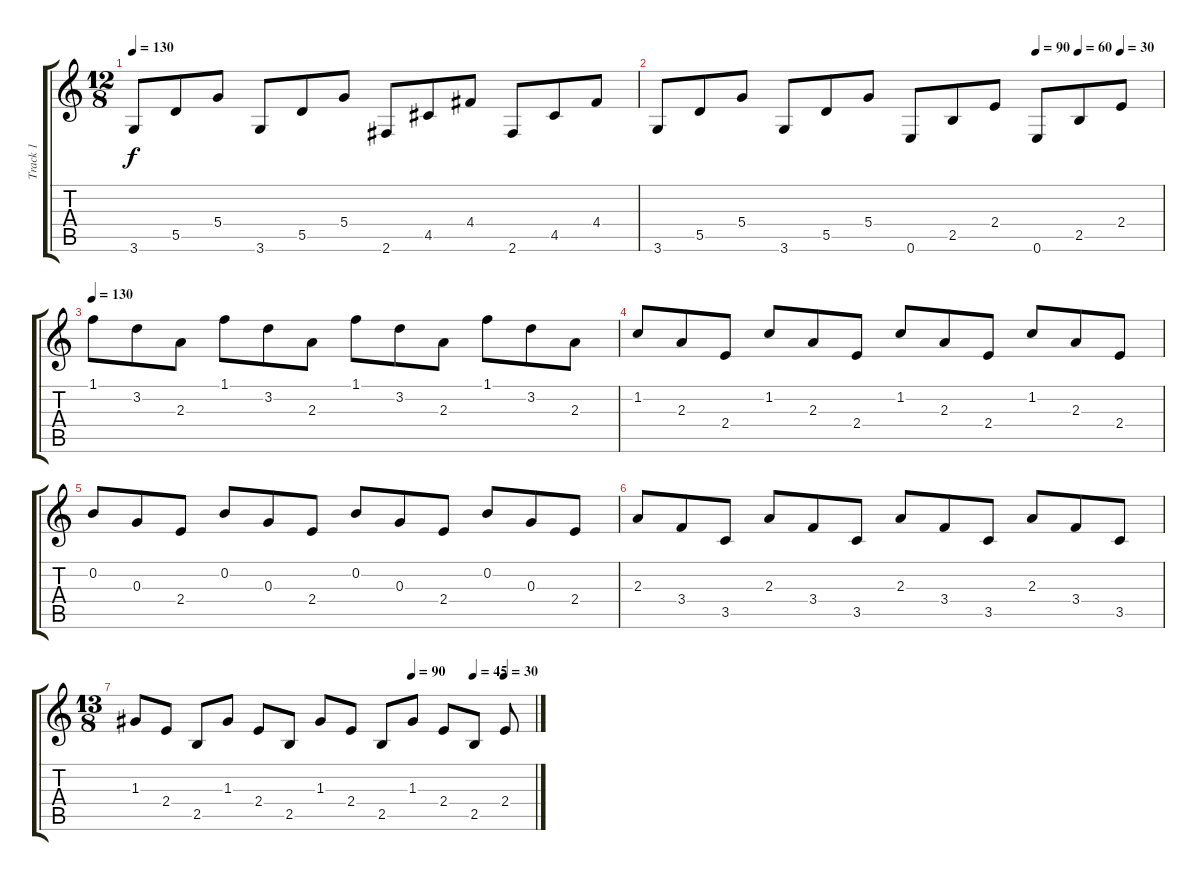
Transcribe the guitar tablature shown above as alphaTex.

\track ("Track 1" "Track 1") {instrument acousticguitarnylon}
\staff {score tabs}
\tuning (E4 B3 G3 D3 A2 E2) {hide}
\ts (12 8)
\tempo 130
\clef g2
\ks c
3.6.8{dy f} 5.5.8 5.4.8 3.6.8 5.5.8 5.4.8 2.6.8 4.5.8 4.4.8 2.6.8 4.5.8 4.4.8 |
\tempo (90 0.75)
\tempo (60 0.8333333333333334)
\tempo (30 0.9166666666666666)
3.6.8 5.5.8 5.4.8 3.6.8 5.5.8 5.4.8 0.6.8 2.5.8 2.4.8 0.6.8 2.5.8 2.4.8 |
\tempo 130
1.1.8 3.2.8 2.3.8 1.1.8 3.2.8 2.3.8 1.1.8 3.2.8 2.3.8 1.1.8 3.2.8 2.3.8 |
1.2.8 2.3.8 2.4.8 1.2.8 2.3.8 2.4.8 1.2.8 2.3.8 2.4.8 1.2.8 2.3.8 2.4.8 |
0.2.8 0.3.8 2.4.8 0.2.8 0.3.8 2.4.8 0.2.8 0.3.8 2.4.8 0.2.8 0.3.8 2.4.8 |
2.3.8 3.4.8 3.5.8 2.3.8 3.4.8 3.5.8 2.3.8 3.4.8 3.5.8 2.3.8 3.4.8 3.5.8 |
\ts (13 8)
\tempo (90 0.6923076923076923)
\tempo (45 0.8461538461538461)
\tempo (30 0.9230769230769231)
1.3.8 2.4.8 2.5.8 1.3.8 2.4.8 2.5.8 1.3.8 2.4.8 2.5.8 1.3.8 2.4.8 2.5.8 2.4.8
